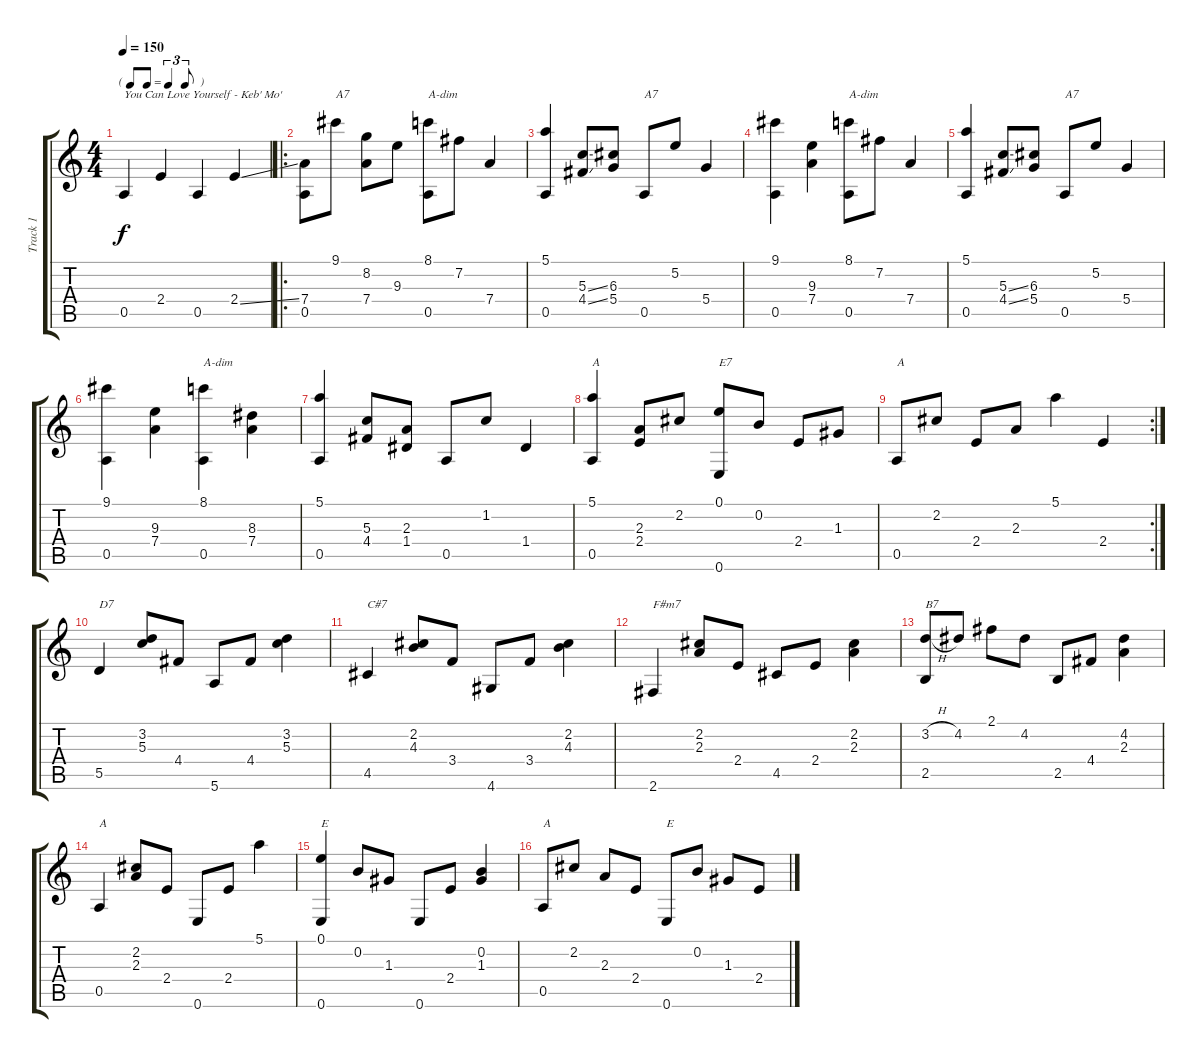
\track ("Track 1" "Track 1") {instrument acousticguitarnylon}
\staff {score tabs}
\tuning (E4 B3 G3 D3 A2 E2) {hide}
\ts (4 4)
\tf triplet8th
\tempo 150
\clef g2
\ks c
0.5.4{txt "You Can Love Yourself - Keb' Mo'" dy f instrument acousticguitarnylon} 2.4.4 0.5.4 2.4{ss}.4 |
\ro
(7.4 0.5).8 9.1.8{txt "A7"} (8.2 7.4).8 9.3.8 (8.1 0.5).8{txt "A-dim"} 7.2.8 7.4.4 |
(5.1 0.5).4 (5.3{ss} 4.4{ss}).8 (6.3 5.4).8 0.5.8{txt "A7"} 5.2.8 5.4.4 |
(9.1 0.5).4 (9.3 7.4).4 (8.1 0.5).8{txt "A-dim"} 7.2.8 7.4.4 |
(5.1 0.5).4 (5.3{ss} 4.4{ss}).8 (6.3 5.4).8 0.5.8{txt "A7"} 5.2.8 5.4.4 |
(9.1 0.5).4 (9.3 7.4).4 (8.1 0.5).4{txt "A-dim"} (8.3 7.4).4 |
(5.1 0.5).4 (5.3 4.4).8 (2.3 1.4).8 0.5.8 1.2.8 1.4.4 |
(5.1 0.5).4{txt "A"} (2.3 2.4).8 2.2.8 (0.1 0.6).8{txt "E7"} 0.2.8 2.4.8 1.3.8 |
\rc 2
0.5.8{txt "A"} 2.2.8 2.4.8 2.3.8 5.1.4 2.4.4 |
5.5.4{txt "D7"} (3.2 5.3).8 4.4.8 5.6.8 4.4.8 (3.2 5.3).4 |
4.5.4{txt "C#7"} (2.2 4.3).8 3.4.8 4.6.8 3.4.8 (2.2 4.3).4 |
2.6.4{txt "F#m7"} (2.2 2.3).8 2.4.8 4.5.8 2.4.8 (2.2 2.3).4 |
(3.2{h} 2.5).8{txt "B7"} 4.2.8 2.1.8 4.2.8 2.5.8 4.4.8 (4.2 2.3).4 |
0.5.4{txt "A"} (2.2 2.3).8 2.4.8 0.6.8 2.4.8 5.1.4 |
(0.1 0.6).4{txt "E"} 0.2.8 1.3.8 0.6.8 2.4.8 (0.2 1.3).4 |
0.5.8{txt "A"} 2.2.8 2.3.8 2.4.8 0.6.8{txt "E"} 0.2.8 1.3.8 2.4.8
